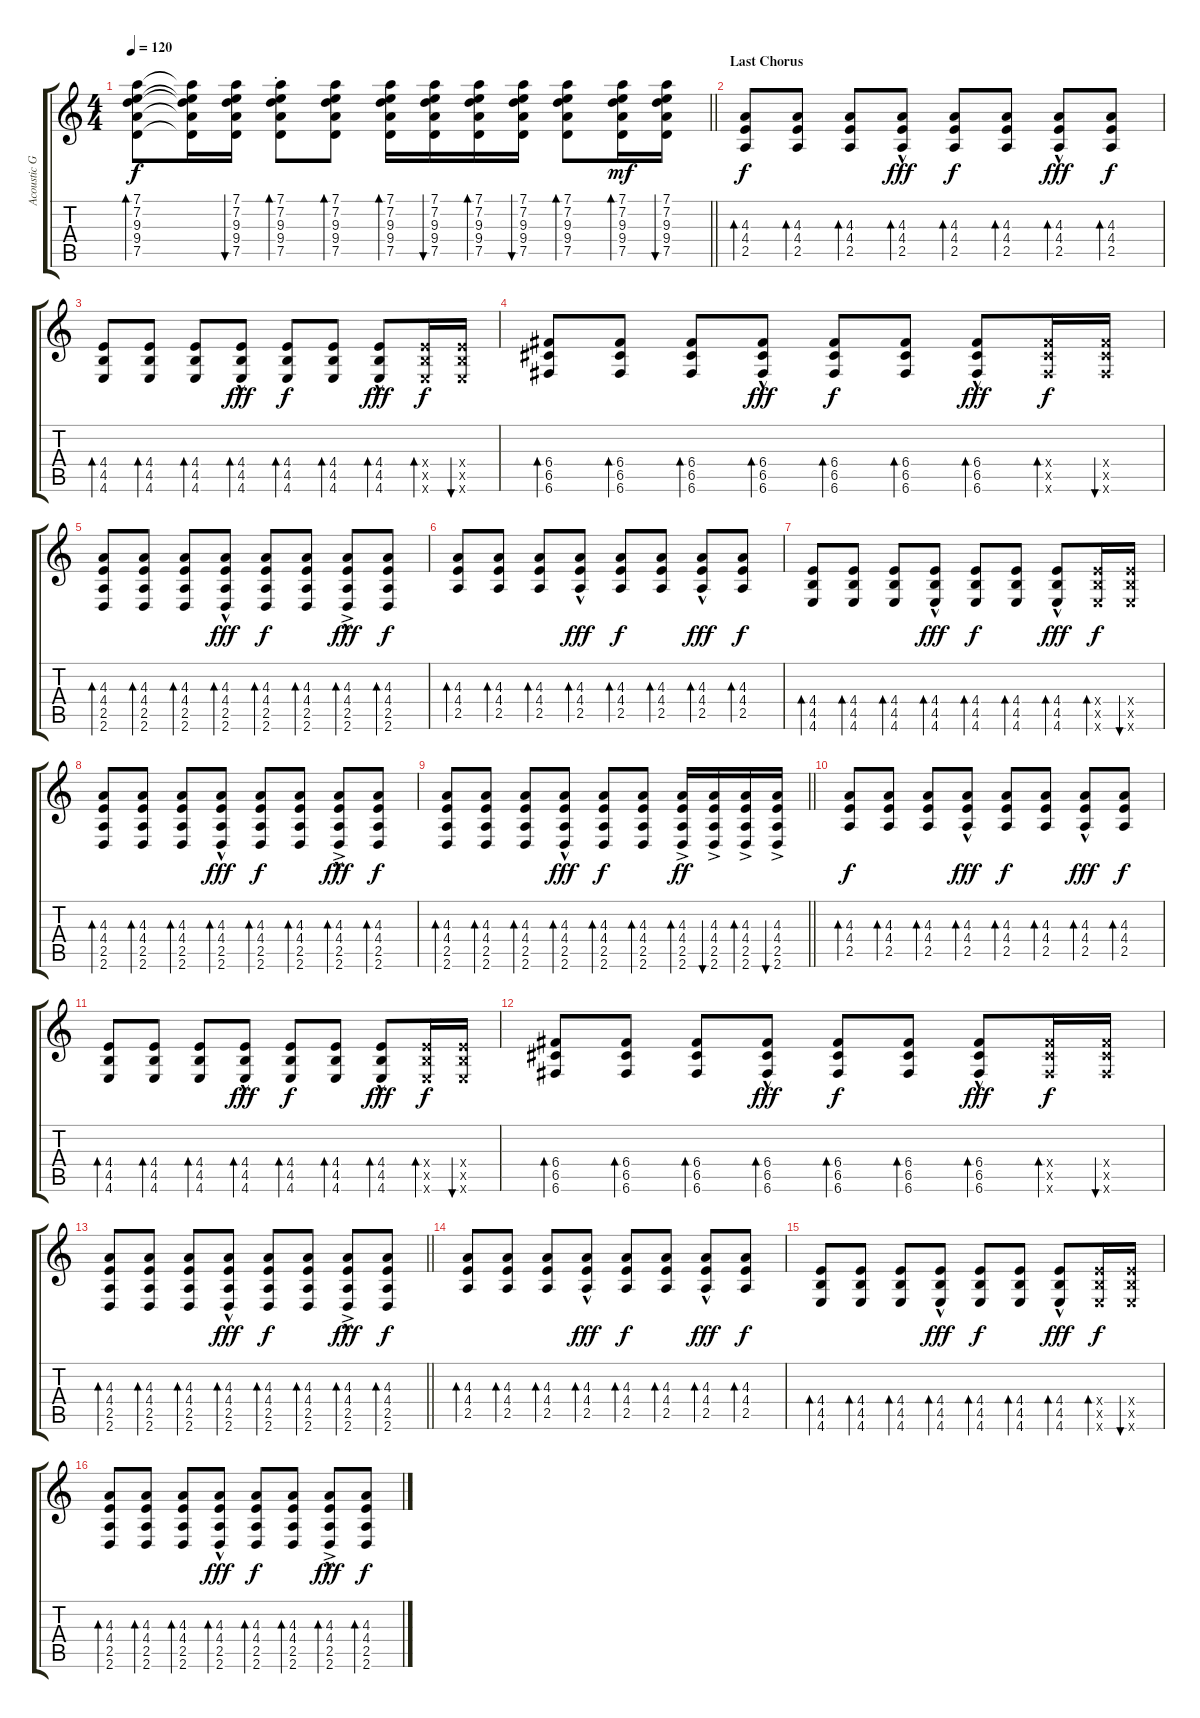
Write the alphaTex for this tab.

\track ("Acoustic Guitar" "Acoustic G") {instrument acousticguitarsteel}
\staff {score tabs}
\tuning (D4 A3 F3 C3 G2 C2) {hide}
\ts (4 4)
\tempo 120
\clef g2
\barLineRight lightlight
\ks c
(7.1 7.2 9.3 9.4 7.5).8{bd 60 dy f} (7.1{t} 7.2{t} 9.3{t} 9.4{t} 7.5{t}).16 (7.1 7.2 9.3 9.4 7.5).16{bu 30} (7.1{st} 7.2{st} 9.3{st} 9.4{st} 7.5{st}).8{bd 30} (7.1 7.2 9.3 9.4 7.5).8{bd 60} (7.1 7.2 9.3 9.4 7.5).16{bd 30} (7.1 7.2 9.3 9.4 7.5).16{bu 30} (7.1 7.2 9.3 9.4 7.5).16{bd 30} (7.1 7.2 9.3 9.4 7.5).16{bu 30} (7.1 7.2 9.3 9.4 7.5).8{bd 30} (7.1 7.2 9.3 9.4 7.5).16{bd 30 dy mf} (7.1 7.2 9.3 9.4 7.5).16{bu 30} |
\section ("" "Last Chorus")
(4.3 4.4 2.5).8{bd 30 dy f volume 12} (4.3 4.4 2.5).8{bd 30} (4.3 4.4 2.5).8{bd 30} (4.3{hac} 4.4{hac} 2.5{hac}).8{bd 30 dy fff} (4.3 4.4 2.5).8{bd 30 dy f} (4.3 4.4 2.5).8{bd 30} (4.3{hac} 4.4{hac} 2.5{hac}).8{bd 30 dy fff} (4.3 4.4 2.5).8{bd 30 dy f} |
(4.4 4.5 4.6).8{bd 30} (4.4 4.5 4.6).8{bd 30} (4.4 4.5 4.6).8{bd 30} (4.4{hac} 4.5{hac} 4.6{hac}).8{bd 30 dy fff} (4.4 4.5 4.6).8{bd 30 dy f} (4.4 4.5 4.6).8{bd 30} (4.4{hac} 4.5{hac} 4.6{hac}).8{bd 30 dy fff} (4.4{x} 4.5{x} 4.6{x}).16{bd 30 dy f} (4.4{x} 4.5{x} 4.6{x}).16{bu 30} |
(6.4 6.5 6.6).8{bd 30} (6.4 6.5 6.6).8{bd 30} (6.4 6.5 6.6).8{bd 30} (6.4{hac} 6.5{hac} 6.6{hac}).8{bd 30 dy fff} (6.4 6.5 6.6).8{bd 30 dy f} (6.4 6.5 6.6).8{bd 30} (6.4{hac} 6.5{hac} 6.6{hac}).8{bd 30 dy fff} (6.4{x} 6.5{x} 6.6{x}).16{bd 30 dy f} (6.4{x} 6.5{x} 6.6{x}).16{bu 30} |
(4.3 4.4 2.5 2.6).8{bd 30} (4.3 4.4 2.5 2.6).8{bd 30} (4.3 4.4 2.5 2.6).8{bd 30} (4.3{hac} 4.4{hac} 2.5{hac} 2.6{hac}).8{bd 30 dy fff} (4.3 4.4 2.5 2.6).8{bd 30 dy f} (4.3 4.4 2.5 2.6).8{bd 30} (4.3{ac} 4.4{hac} 2.5{hac} 2.6{hac}).8{bd 30 dy fff} (4.3 4.4 2.5 2.6).8{bd 30 dy f} |
(4.3 4.4 2.5).8{bd 30} (4.3 4.4 2.5).8{bd 30} (4.3 4.4 2.5).8{bd 30} (4.3{hac} 4.4{hac} 2.5{hac}).8{bd 30 dy fff} (4.3 4.4 2.5).8{bd 30 dy f} (4.3 4.4 2.5).8{bd 30} (4.3{hac} 4.4{hac} 2.5{hac}).8{bd 30 dy fff} (4.3 4.4 2.5).8{bd 30 dy f} |
(4.4 4.5 4.6).8{bd 30} (4.4 4.5 4.6).8{bd 30} (4.4 4.5 4.6).8{bd 30} (4.4{hac} 4.5{hac} 4.6{hac}).8{bd 30 dy fff} (4.4 4.5 4.6).8{bd 30 dy f} (4.4 4.5 4.6).8{bd 30} (4.4{hac} 4.5{hac} 4.6{hac}).8{bd 30 dy fff} (4.4{x} 4.5{x} 4.6{x}).16{bd 30 dy f} (4.4{x} 4.5{x} 4.6{x}).16{bu 30} |
(4.3 4.4 2.5 2.6).8{bd 30} (4.3 4.4 2.5 2.6).8{bd 30} (4.3 4.4 2.5 2.6).8{bd 30} (4.3{hac} 4.4{hac} 2.5{hac} 2.6{hac}).8{bd 30 dy fff} (4.3 4.4 2.5 2.6).8{bd 30 dy f} (4.3 4.4 2.5 2.6).8{bd 30} (4.3{ac} 4.4{hac} 2.5{hac} 2.6{hac}).8{bd 30 dy fff} (4.3 4.4 2.5 2.6).8{bd 30 dy f} |
\barLineRight lightlight
(4.3 4.4 2.5 2.6).8{bd 30} (4.3 4.4 2.5 2.6).8{bd 30} (4.3 4.4 2.5 2.6).8{bd 30} (4.3{hac} 4.4{hac} 2.5{hac} 2.6{hac}).8{bd 30 dy fff} (4.3 4.4 2.5 2.6).8{bd 30 dy f} (4.3 4.4 2.5 2.6).8{bd 30} (4.3{ac} 4.4{ac} 2.5{ac} 2.6{ac}).16{bd 30 dy ff} (4.3{ac} 4.4{ac} 2.5{ac} 2.6{ac}).16{bu 30} (4.3{ac} 4.4{ac} 2.5{ac} 2.6{ac}).16{bd 30} (4.3{ac} 4.4{ac} 2.5{ac} 2.6{ac}).16{bu 30} |
(4.3 4.4 2.5).8{bd 30 dy f volume 12} (4.3 4.4 2.5).8{bd 30} (4.3 4.4 2.5).8{bd 30} (4.3{hac} 4.4{hac} 2.5{hac}).8{bd 30 dy fff} (4.3 4.4 2.5).8{bd 30 dy f} (4.3 4.4 2.5).8{bd 30} (4.3{hac} 4.4{hac} 2.5{hac}).8{bd 30 dy fff} (4.3 4.4 2.5).8{bd 30 dy f} |
(4.4 4.5 4.6).8{bd 30} (4.4 4.5 4.6).8{bd 30} (4.4 4.5 4.6).8{bd 30} (4.4{hac} 4.5{hac} 4.6{hac}).8{bd 30 dy fff} (4.4 4.5 4.6).8{bd 30 dy f} (4.4 4.5 4.6).8{bd 30} (4.4{hac} 4.5{hac} 4.6{hac}).8{bd 30 dy fff} (4.4{x} 4.5{x} 4.6{x}).16{bd 30 dy f} (4.4{x} 4.5{x} 4.6{x}).16{bu 30} |
(6.4 6.5 6.6).8{bd 30} (6.4 6.5 6.6).8{bd 30} (6.4 6.5 6.6).8{bd 30} (6.4{hac} 6.5{hac} 6.6{hac}).8{bd 30 dy fff} (6.4 6.5 6.6).8{bd 30 dy f} (6.4 6.5 6.6).8{bd 30} (6.4{hac} 6.5{hac} 6.6{hac}).8{bd 30 dy fff} (6.4{x} 6.5{x} 6.6{x}).16{bd 30 dy f} (6.4{x} 6.5{x} 6.6{x}).16{bu 30} |
\barLineRight lightlight
(4.3 4.4 2.5 2.6).8{bd 30} (4.3 4.4 2.5 2.6).8{bd 30} (4.3 4.4 2.5 2.6).8{bd 30} (4.3{hac} 4.4{hac} 2.5{hac} 2.6{hac}).8{bd 30 dy fff} (4.3 4.4 2.5 2.6).8{bd 30 dy f} (4.3 4.4 2.5 2.6).8{bd 30} (4.3{ac} 4.4{hac} 2.5{hac} 2.6{hac}).8{bd 30 dy fff} (4.3 4.4 2.5 2.6).8{bd 30 dy f} |
(4.3 4.4 2.5).8{bd 30} (4.3 4.4 2.5).8{bd 30} (4.3 4.4 2.5).8{bd 30} (4.3{hac} 4.4{hac} 2.5{hac}).8{bd 30 dy fff} (4.3 4.4 2.5).8{bd 30 dy f} (4.3 4.4 2.5).8{bd 30} (4.3{hac} 4.4{hac} 2.5{hac}).8{bd 30 dy fff} (4.3 4.4 2.5).8{bd 30 dy f} |
(4.4 4.5 4.6).8{bd 30} (4.4 4.5 4.6).8{bd 30} (4.4 4.5 4.6).8{bd 30} (4.4{hac} 4.5{hac} 4.6{hac}).8{bd 30 dy fff} (4.4 4.5 4.6).8{bd 30 dy f} (4.4 4.5 4.6).8{bd 30} (4.4{hac} 4.5{hac} 4.6{hac}).8{bd 30 dy fff} (4.4{x} 4.5{x} 4.6{x}).16{bd 30 dy f} (4.4{x} 4.5{x} 4.6{x}).16{bu 30} |
(4.3 4.4 2.5 2.6).8{bd 30} (4.3 4.4 2.5 2.6).8{bd 30} (4.3 4.4 2.5 2.6).8{bd 30} (4.3{hac} 4.4{hac} 2.5{hac} 2.6{hac}).8{bd 30 dy fff} (4.3 4.4 2.5 2.6).8{bd 30 dy f} (4.3 4.4 2.5 2.6).8{bd 30} (4.3{ac} 4.4{hac} 2.5{hac} 2.6{hac}).8{bd 30 dy fff} (4.3 4.4 2.5 2.6).8{bd 30 dy f}
